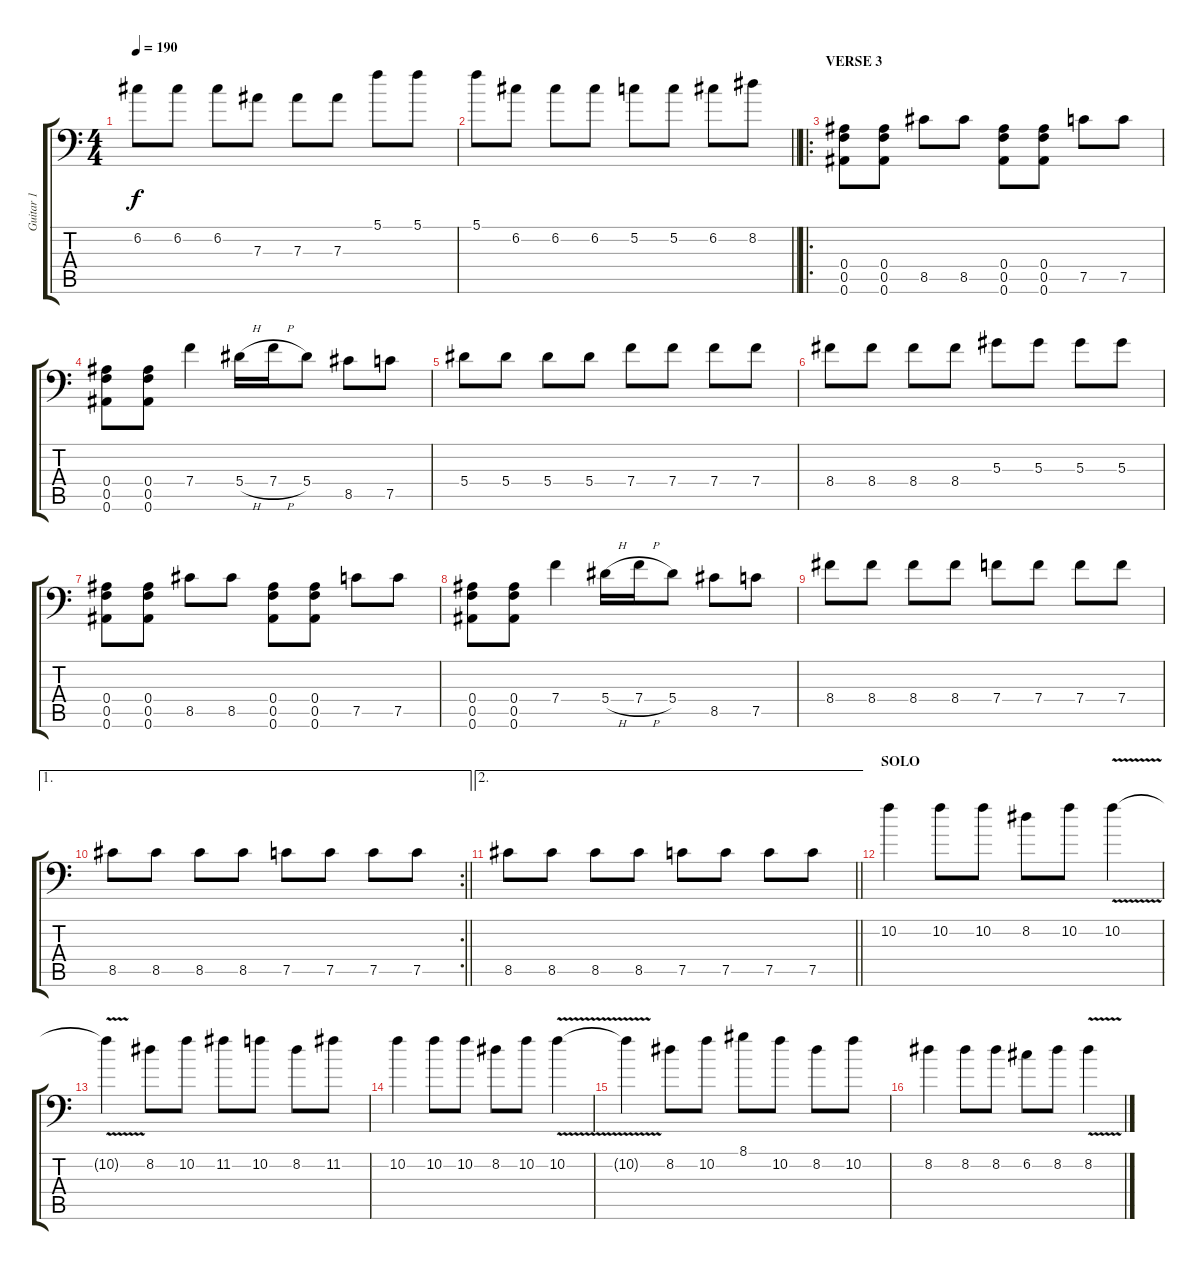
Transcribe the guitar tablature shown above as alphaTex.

\track ("Guitar 1" "Guitar 1") {instrument distortionguitar}
\staff {score tabs}
\tuning (C4 G3 Eb3 Bb2 F2 Bb1) {hide}
\ts (4 4)
\tempo 190
\clef f4
\ks c
6.2.8{dy f} 6.2.8 6.2.8 7.3.8 7.3.8 7.3.8 5.1.8 5.1.8 |
\barLineRight lightlight
5.1.8 6.2.8 6.2.8 6.2.8 5.2.8 5.2.8 6.2.8 8.2.8 |
\ro
\section ("" "VERSE 3")
(0.4 0.5 0.6).8 (0.4 0.5 0.6).8 8.5.8 8.5.8 (0.4 0.5 0.6).8 (0.4 0.5 0.6).8 7.5.8 7.5.8 |
(0.4 0.5 0.6).8 (0.4 0.5 0.6).8 7.4.4 5.4{h}.16 7.4{h}.16 5.4.8 8.5.8 7.5.8 |
5.4.8 5.4.8 5.4.8 5.4.8 7.4.8 7.4.8 7.4.8 7.4.8 |
8.4.8 8.4.8 8.4.8 8.4.8 5.3.8 5.3.8 5.3.8 5.3.8 |
(0.4 0.5 0.6).8 (0.4 0.5 0.6).8 8.5.8 8.5.8 (0.4 0.5 0.6).8 (0.4 0.5 0.6).8 7.5.8 7.5.8 |
(0.4 0.5 0.6).8 (0.4 0.5 0.6).8 7.4.4 5.4{h}.16 7.4{h}.16 5.4.8 8.5.8 7.5.8 |
8.4.8 8.4.8 8.4.8 8.4.8 7.4.8 7.4.8 7.4.8 7.4.8 |
\ae 1
\rc 2
\barLineRight lightlight
8.5.8 8.5.8 8.5.8 8.5.8 7.5.8 7.5.8 7.5.8 7.5.8 |
\ae 2
\barLineRight lightlight
8.5.8 8.5.8 8.5.8 8.5.8 7.5.8 7.5.8 7.5.8 7.5.8 |
\section ("" "SOLO")
10.2.4 10.2.8 10.2.8 8.2.8 10.2.8 10.2{v}.4 |
10.2{t}.4 8.2.8 10.2.8 11.2.8 10.2.8 8.2.8 11.2.8 |
10.2.4 10.2.8 10.2.8 8.2.8 10.2.8 10.2{v}.4 |
10.2{t}.4 8.2.8 10.2.8 8.1.8 10.2.8 8.2.8 10.2.8 |
8.2.4 8.2.8 8.2.8 6.2.8 8.2.8 8.2{v}.4
